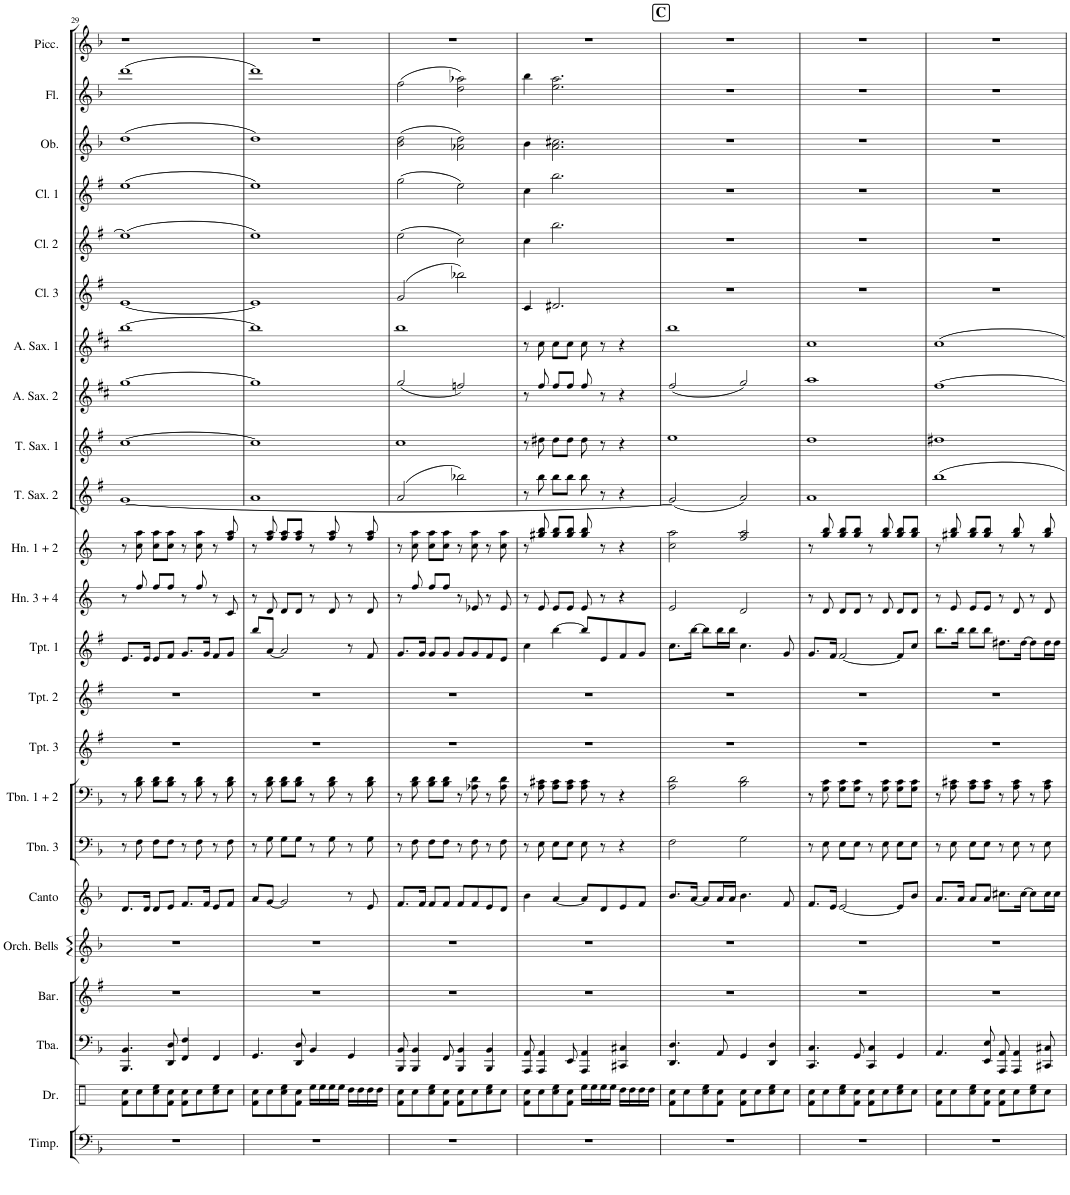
**kern	**kern	**kern	**kern	**kern	**kern	**kern	**kern	**kern	**kern	**kern	**kern	**kern	**kern	**kern	**kern	**kern	**kern	**kern	**kern	**kern	**kern	**kern
*part23	*part22	*part21	*part20	*part19	*part18	*part17	*part16	*part15	*part14	*part13	*part12	*part11	*part10	*part9	*part8	*part7	*part6	*part5	*part4	*part3	*part2	*part1
*staff23	*staff22	*staff21	*staff20	*staff19	*staff18	*staff17	*staff16	*staff15	*staff14	*staff13	*staff12	*staff11	*staff10	*staff9	*staff8	*staff7	*staff6	*staff5	*staff4	*staff3	*staff2	*staff1
*I"Timpani	*I"Drum Set	*I"Tuba	*I"Baritone	*I"Orchestral Bells	*I"Canto	*I"Trombone 3	*I"Trombone 1+2	*I"Trumpet in Bb 3	*I"Trumpet in Bb 2	*I"Trumpet in Bb 1	*I"Horn in F 3 + 4	*I"Horn in F 1 + 2	*I"Tenor Saxophone 2	*I"Tenor Saxophone 1	*I"Alto Saxophone 2	*I"Alto Saxophone 1	*I"Clarinet in Bb 3	*I"Clarinet in Bb 2	*I"Clarinet in Bb 1	*I"Oboe	*I"Flute	*I"Piccolo
*I'Timp.	*I'Dr.	*I'Tba.	*I'Bar.	*I'Orch. Bells	*I'Canto	*I'Tbn. 3	*I'Tbn. 1 + 2	*I'Tpt. 3	*I'Tpt. 2	*I'Tpt. 1	*I'Hn. 3 + 4	*I'Hn. 1 + 2	*I'T. Sax. 2	*I'T. Sax. 1	*I'A. Sax. 2	*I'A. Sax. 1	*I'Cl. 3	*I'Cl. 2	*I'Cl. 1	*I'Ob.	*I'Fl.	*I'Picc.
!!LO:PB:g=z
*clefF4	*clefX	*clefF4	*clefG2	*clefG2	*clefG2	*clefF4	*clefF4	*clefG2	*clefG2	*clefG2	*clefG2	*clefG2	*clefG2	*clefG2	*clefG2	*clefG2	*clefG2	*clefG2	*clefG2	*clefG2	*clefG2	*clefG2
*	*	*	*Trd1c2	*	*	*	*	*Trd1c2	*Trd1c2	*Trd1c2	*Trd4c7	*Trd4c7	*Trd1c2	*Trd1c2	*Trd5c9	*Trd5c9	*Trd1c2	*Trd1c2	*Trd1c2	*	*	*Trd-7c-12
*k[b-]	*k[]	*k[b-]	*k[f#]	*k[b-]	*k[b-]	*k[b-]	*k[b-]	*k[f#]	*k[f#]	*k[f#]	*k[]	*k[]	*k[f#]	*k[f#]	*k[f#c#]	*k[f#c#]	*k[f#]	*k[f#]	*k[f#]	*k[b-]	*k[b-]	*k[b-]
*M4/4	*M4/4	*M4/4	*M4/4	*M4/4	*M4/4	*M4/4	*M4/4	*M4/4	*M4/4	*M4/4	*M4/4	*M4/4	*M4/4	*M4/4	*M4/4	*M4/4	*M4/4	*M4/4	*M4/4	*M4/4	*M4/4	*M4/4
=29	=29	=29	=29	=29	=29	=29	=29	=29	=29	=29	=29	=29	=29	=29	=29	=29	=29	=29	=29	=29	=29	=29
1r	8f\ 8cc\L	4.BBB-/ 4.BB-/	1r	1r	8.d/L	8r	8r	1r	1r	8.e/L	8r	8r	[1g	[1cc	[1gg	[1bb	[1e	(1ee]	(1ee	(1dd	(1ddd	1r
.	8cc\	.	.	.	.	8F\	8B-\ 8d\	.	.	.	8ff/	8cc\ 8aa\	.	.	.	.	.	.	.	.	.	.
.	.	.	.	.	16d/Jk	.	.	.	.	16e/Jk	.	.	.	.	.	.	.	.	.	.	.	.
.	8cc\ 8ee\	.	.	.	8d/L	8F\L	8B-\ 8d\L	.	.	8e/L	8ff/L	8cc\ 8aa\L	.	.	.	.	.	.	.	.	.	.
.	8f\ 8cc\J	8DD/ 8D/	.	.	8e/J	8F\J	8B-\ 8d\J	.	.	8f#/J	8ff/J	8cc\ 8aa\J	.	.	.	.	.	.	.	.	.	.
.	8f\ 8cc\L	4FF/ 4F/	.	.	8.f/L	8r	8r	.	.	8.g/L	8r	8r	.	.	.	.	.	.	.	.	.	.
.	8cc\	.	.	.	.	8F\	8B-\ 8d\	.	.	.	8ff/	8cc\ 8aa\	.	.	.	.	.	.	.	.	.	.
.	.	.	.	.	16f/Jk	.	.	.	.	16g/Jk	.	.	.	.	.	.	.	.	.	.	.	.
.	8cc\ 8ee\	4FF/	.	.	8e/L	8r	8r	.	.	8f#/L	8r	8r	.	.	.	.	.	.	.	.	.	.
.	8cc\J	.	.	.	8f/J	8F\	8B-\ 8d\	.	.	8g/J	8c/	8ff/ 8aa/	.	.	.	.	.	.	.	.	.	.
=30	=30	=30	=30	=30	=30	=30	=30	=30	=30	=30	=30	=30	=30	=30	=30	=30	=30	=30	=30	=30	=30	=30
1r	8f\ 8cc\L	4.GG/	1r	1r	8a/L	8r	8r	1r	1r	8bb/L	8r	8r	1a	1cc]	1gg]	1bb]	1e]	1ee)	1ee)	1dd)	1ddd)	1r
.	8cc\	.	.	.	[8g/J	8G\	8B-\ 8d\	.	.	[8a/J	8d/	8ff/ 8aa/	.	.	.	.	.	.	.	.	.	.
.	8cc\ 8ee\	.	.	.	2g/]	8G\L	8B-\ 8d\L	.	.	2a/]	8d/L	8ff/ 8aa/L	.	.	.	.	.	.	.	.	.	.
.	8f\ 8cc\J	8DD/ 8D/	.	.	.	8G\J	8B-\ 8d\J	.	.	.	8d/J	8ff/ 8aa/J	.	.	.	.	.	.	.	.	.	.
.	16ee\LL	4BB-/	.	.	.	8r	8r	.	.	.	8r	8r	.	.	.	.	.	.	.	.	.	.
.	16ee\	.	.	.	.	.	.	.	.	.	.	.	.	.	.	.	.	.	.	.	.	.
.	16ee\	.	.	.	.	8G\	8B-\ 8d\	.	.	.	8d/	8ff/ 8aa/	.	.	.	.	.	.	.	.	.	.
.	16ee\JJ	.	.	.	.	.	.	.	.	.	.	.	.	.	.	.	.	.	.	.	.	.
.	16dd\LL	4GG/	.	.	8r	8r	8r	.	.	8r	8r	8r	.	.	.	.	.	.	.	.	.	.
.	16dd\	.	.	.	.	.	.	.	.	.	.	.	.	.	.	.	.	.	.	.	.	.
.	16dd\	.	.	.	8e/	8G\	8B-\ 8d\	.	.	8f#/	8d/	8ff/ 8aa/	.	.	.	.	.	.	.	.	.	.
.	16dd\JJ	.	.	.	.	.	.	.	.	.	.	.	.	.	.	.	.	.	.	.	.	.
=31	=31	=31	=31	=31	=31	=31	=31	=31	=31	=31	=31	=31	=31	=31	=31	=31	=31	=31	=31	=31	=31	=31
1r	8f\ 8cc\L	8BBB-/ 8BB-/	1r	1r	8.f/L	8r	8r	1r	1r	8.g/L	8r	8r	(2a/	1cc	(2gg/	1bb	(2g/	(2ee\	(2gg\	(2b-\ 2dd\	(2ff\	1r
.	8cc\	4BBB-/ 4BB-/	.	.	.	8F\	8B-\ 8d\	.	.	.	8ff/	8cc\ 8aa\	.	.	.	.	.	.	.	.	.	.
.	.	.	.	.	16f/Jk	.	.	.	.	16g/Jk	.	.	.	.	.	.	.	.	.	.	.	.
.	8cc\ 8ee\	.	.	.	8f/L	8F\L	8B-\ 8d\L	.	.	8g/L	8ff/L	8cc\ 8aa\L	.	.	.	.	.	.	.	.	.	.
.	8f\ 8cc\J	8FF/	.	.	8f/J	8F\J	8B-\ 8d\J	.	.	8g/J	8ff/J	8cc\ 8aa\J	.	.	.	.	.	.	.	.	.	.
.	8f\ 8cc\L	4BBB-/ 4BB-/	.	.	8f/L	8r	8r	.	.	8g/L	8r	8r	2bb-X\)	.	2ffn/)	.	2bb-X\)	2cc\)	2ee\)	2a-X\ 2dd\)	2dd\ 2aa-X\)	.
.	8cc\	.	.	.	8f/	8F\	8A-X\ 8d\	.	.	8g/	8e-X/	8cc\ 8aa\	.	.	.	.	.	.	.	.	.	.
.	8cc\ 8ee\	4BBB-/ 4BB-/	.	.	8e/	8r	8r	.	.	8f#/	8r	8r	.	.	.	.	.	.	.	.	.	.
.	8cc\J	.	.	.	8d/J	8F\	8A-\ 8d\	.	.	8e/J	8e-/	8cc\ 8aa\	.	.	.	.	.	.	.	.	.	.
=32	=32	=32	=32	=32	=32	=32	=32	=32	=32	=32	=32	=32	=32	=32	=32	=32	=32	=32	=32	=32	=32	=32
1r	8f\ 8cc\L	8AAA/ 8AA/	1r	1r	4b-\	8r	8r	1r	1r	4cc\	8r	8r	8r	8r	8r	8r	4c/	4cc\	4cc\	4b-\	4bb-\	1r
.	8cc\	4AAA/ 4AA/	.	.	.	8E\	8A\ 8c#X\	.	.	.	8e/	8gg#X/ 8bb/	8bb\	8dd#X\	8ff#/	8cc#\	.	.	.	.	.	.
.	8cc\ 8ee\	.	.	.	[4a/	8E\L	8A\ 8c#\L	.	.	[4bb\	8e/L	8gg#/ 8bb/L	8bb\L	8dd#\L	8ff#/L	8cc#\L	2.d#X/	2.bb\	2.bb\	2.a\ 2.cc#X\	2.ee\ 2.aa\	.
.	8f\ 8cc\J	8EE/	.	.	.	8E\J	8A\ 8c#\J	.	.	.	8e/J	8gg#/ 8bb/J	8bb\J	8dd#\J	8ff#/J	8cc#\J	.	.	.	.	.	.
.	16ee\LL	4AAA/ 4AA/	.	.	8a/L]	8E\	8A\ 8c#\	.	.	8bb/L]	8e/	8gg#/ 8bb/	8bb\	8dd#\	8ff#/	8cc#\	.	.	.	.	.	.
.	16ee\	.	.	.	.	.	.	.	.	.	.	.	.	.	.	.	.	.	.	.	.	.
.	16ee\	.	.	.	8d/	8r	8r	.	.	8e/	8r	8r	8r	8r	8r	8r	.	.	.	.	.	.
.	16ee\JJ	.	.	.	.	.	.	.	.	.	.	.	.	.	.	.	.	.	.	.	.	.
.	16dd\LL	4CC#X/ 4C#X/	.	.	8e/	4r	4r	.	.	8f#/	4r	4r	4r	4r	4r	4r	.	.	.	.	.	.
.	16dd\	.	.	.	.	.	.	.	.	.	.	.	.	.	.	.	.	.	.	.	.	.
.	16dd\	.	.	.	8f/J	.	.	.	.	8g/J	.	.	.	.	.	.	.	.	.	.	.	.
.	16dd\JJ	.	.	.	.	.	.	.	.	.	.	.	.	.	.	.	.	.	.	.	.	.
!!LO:REH:place=s1:a:B:cj:fs=14:t=C
=33	=33	=33	=33	=33	=33	=33	=33	=33	=33	=33	=33	=33	=33	=33	=33	=33	=33	=33	=33	=33	=33	=33
1r	8f\ 8cc\L	4.DD/ 4.D/	1r	1r	8.b-/L	2F\	2A\ 2d\	1r	1r	8.cc\L	2e/	2cc\ 2aa\	(2g/]	1ee	(2ff#/	1bb	1r	1r	1r	1r	1r	1r
.	8cc\	.	.	.	.	.	.	.	.	.	.	.	.	.	.	.	.	.	.	.	.	.
.	.	.	.	.	[16a/Jk	.	.	.	.	[16bb\Jk	.	.	.	.	.	.	.	.	.	.	.	.
.	8cc\ 8ee\	.	.	.	8a/L]	.	.	.	.	8bb\L]	.	.	.	.	.	.	.	.	.	.	.	.
.	8f\ 8cc\J	8AA/	.	.	16a/L	.	.	.	.	16bb\L	.	.	.	.	.	.	.	.	.	.	.	.
.	.	.	.	.	16a/JJ	.	.	.	.	16bb\JJ	.	.	.	.	.	.	.	.	.	.	.	.
.	8f\ 8cc\L	4GG/	.	.	4.b-\	2G\	2B-\ 2d\	.	.	4.cc\	2d/	2ff/ 2aa/	2a/)	.	2gg/)	.	.	.	.	.	.	.
.	8cc\	.	.	.	.	.	.	.	.	.	.	.	.	.	.	.	.	.	.	.	.	.
.	8cc\ 8ee\	4DD/ 4D/	.	.	.	.	.	.	.	.	.	.	.	.	.	.	.	.	.	.	.	.
.	8cc\J	.	.	.	8f/	.	.	.	.	8g/	.	.	.	.	.	.	.	.	.	.	.	.
=34	=34	=34	=34	=34	=34	=34	=34	=34	=34	=34	=34	=34	=34	=34	=34	=34	=34	=34	=34	=34	=34	=34
1r	8f\ 8cc\L	4.CC/ 4.C/	1r	1r	8.f/L	8r	8r	1r	1r	8.g/L	8r	8r	1a	1dd	1aa	1cc#	1r	1r	1r	1r	1r	1r
.	8cc\	.	.	.	.	8E\	8G\ 8c\	.	.	.	8d/	8gg/ 8bb/	.	.	.	.	.	.	.	.	.	.
.	.	.	.	.	16e/Jk	.	.	.	.	16f#/Jk	.	.	.	.	.	.	.	.	.	.	.	.
.	8cc\ 8ee\	.	.	.	[2e/	8E\L	8G\ 8c\L	.	.	[2f#/	8d/L	8gg/ 8bb/L	.	.	.	.	.	.	.	.	.	.
.	8f\ 8cc\J	8GG/	.	.	.	8E\J	8G\ 8c\J	.	.	.	8d/J	8gg/ 8bb/J	.	.	.	.	.	.	.	.	.	.
.	8f\ 8cc\L	4CC/ 4C/	.	.	.	8r	8r	.	.	.	8r	8r	.	.	.	.	.	.	.	.	.	.
.	8cc\	.	.	.	.	8E\	8G\ 8c\	.	.	.	8d/	8gg/ 8bb/	.	.	.	.	.	.	.	.	.	.
.	8cc\ 8ee\	4GG/	.	.	8e/L]	8E\L	8G\ 8c\L	.	.	8f#/L]	8d/L	8gg/ 8bb/L	.	.	.	.	.	.	.	.	.	.
.	8cc\J	.	.	.	8b-/J	8E\J	8G\ 8c\J	.	.	8cc/J	8d/J	8gg/ 8bb/J	.	.	.	.	.	.	.	.	.	.
=35	=35	=35	=35	=35	=35	=35	=35	=35	=35	=35	=35	=35	=35	=35	=35	=35	=35	=35	=35	=35	=35	=35
1r	8f\ 8cc\L	4.AA/	1r	1r	8.a/L	8r	8r	1r	1r	8.bb\L	8r	8r	1bb	1dd#X	[1ff#	1cc#	1r	1r	1r	1r	1r	1r
.	8cc\	.	.	.	.	8E\	8A\ 8c#X\	.	.	.	8e/	8gg#X/ 8bb/	.	.	.	.	.	.	.	.	.	.
.	.	.	.	.	16a/Jk	.	.	.	.	16bb\Jk	.	.	.	.	.	.	.	.	.	.	.	.
.	8cc\ 8ee\	.	.	.	8a/L	8E\L	8A\ 8c#\L	.	.	8bb\L	8e/L	8gg#/ 8bb/L	.	.	.	.	.	.	.	.	.	.
.	8f\ 8cc\J	8EE/ 8E/	.	.	8a/J	8E\J	8A\ 8c#\J	.	.	8bb\J	8e/J	8gg#/ 8bb/J	.	.	.	.	.	.	.	.	.	.
.	8f\ 8cc\L	8AAA/ 8AA/	.	.	8.cc#X\L	8r	8r	.	.	8.dd#X\L	8r	8r	.	.	.	.	.	.	.	.	.	.
.	8cc\	4AAA/ 4AA/	.	.	.	8E\	8A\ 8c#\	.	.	.	8d/	8gg#/ 8bb/	.	.	.	.	.	.	.	.	.	.
.	.	.	.	.	[16cc#\Jk	.	.	.	.	[16dd#\Jk	.	.	.	.	.	.	.	.	.	.	.	.
.	8cc\ 8ee\	.	.	.	8cc#\L]	8r	8r	.	.	8dd#\L]	8r	8r	.	.	.	.	.	.	.	.	.	.
.	8cc\J	8CC#X/ 8C#X/	.	.	16cc#\L	8E\	8A\ 8c#\	.	.	16dd#\L	8d/	8gg#/ 8bb/	.	.	.	.	.	.	.	.	.	.
.	.	.	.	.	16cc#\JJ	.	.	.	.	16dd#\JJ	.	.	.	.	.	.	.	.	.	.	.	.
=	=	=	=	=	=	=	=	=	=	=	=	=	=	=	=	=	=	=	=	=	=	=
*-	*-	*-	*-	*-	*-	*-	*-	*-	*-	*-	*-	*-	*-	*-	*-	*-	*-	*-	*-	*-	*-	*-
